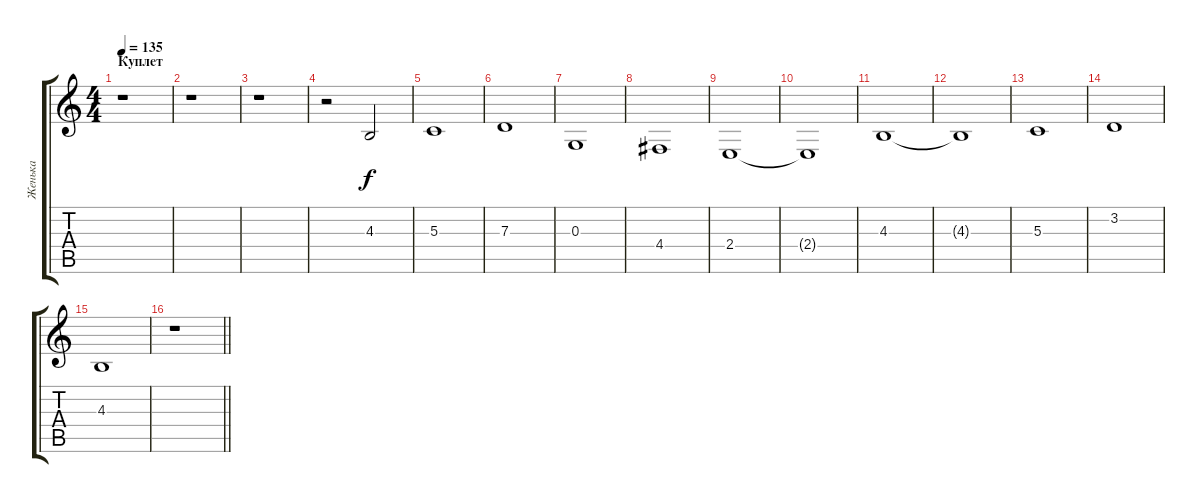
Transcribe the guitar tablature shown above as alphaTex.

\track ("Женька" "Женька") {instrument brightacousticpiano}
\staff {score tabs}
\tuning (E4 B3 G3 D3 A2 E2) {hide}
\ts (4 4)
\section ("" "Куплет")
\tempo 135
\clef g2
\ks c
r.1{dy f} |
r.1 |
r.1 |
r.2 4.3.2{volume 10 instrument whistle} |
5.3.1 |
7.3.1 |
0.3.1 |
4.4.1 |
2.4.1 |
2.4{t}.1 |
4.3.1 |
4.3{t}.1 |
5.3.1 |
3.2.1 |
4.3.1 |
\barLineRight lightlight
r.1
